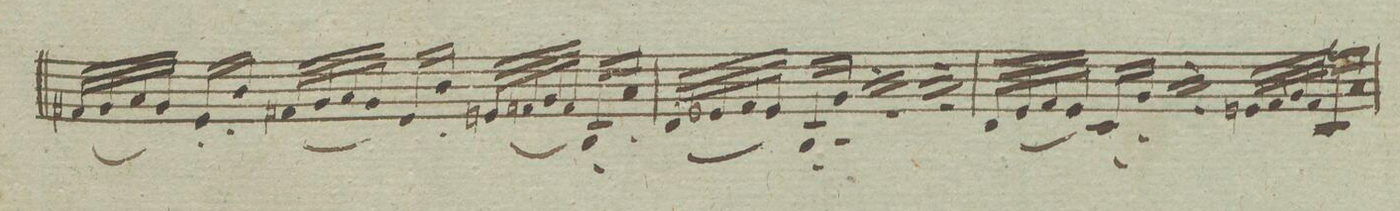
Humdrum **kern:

**kern	**dynam
*I"Violino. 2do	*
*clefG2	*
*k[b-e-a-]	*
*M3/4	*
(32f#X/LLL	.
32g/	.
32a-/	.
32g/JJJ)	.
16e-'/LL	.
16b-'/JJ	.
(32f#X/LLL	.
32g/	.
32a-/	.
32g/JJJ)	.
16e-'/LL	.
16b-'/JJ	.
(32en/LLL	.
32fn/	.
32g/	.
32f/JJJ)	.
16B-'/LL	.
16a-'/JJ	.
=61	=61
(32d/LLL	.
32e-X/	.
32f/	.
32e-/JJJ)	.
16B-'/LL	.
16g'/JJ	.
*rep	*
(32d/LLL	.
32e-/	.
32f/	.
32e-/JJJ)	.
16B-'/LL	.
16g'/JJ	.
*Xrep	*
*rep	*
(32d/LLL	.
32e-/	.
32f/	.
32e-/JJJ)	.
16B-'/LL	.
16g'/JJ	.
*Xrep	*
=62	=62
(32d/LLL	.
32e-/	.
32f/	.
32e-/JJJ)	.
16c'/LL	.
16g'/JJ	.
*rep	*
(32d/LLL	.
32e-/	.
32f/	.
32e-/JJJ)	.
16c'/LL	.
16g'/JJ	.
*Xrep	*
32en/LLL	.
32f/	.
32g/	.
32f/JJJ	.
16c/LL	.
16a-/JJ	.
=63	=63
*-	*-
